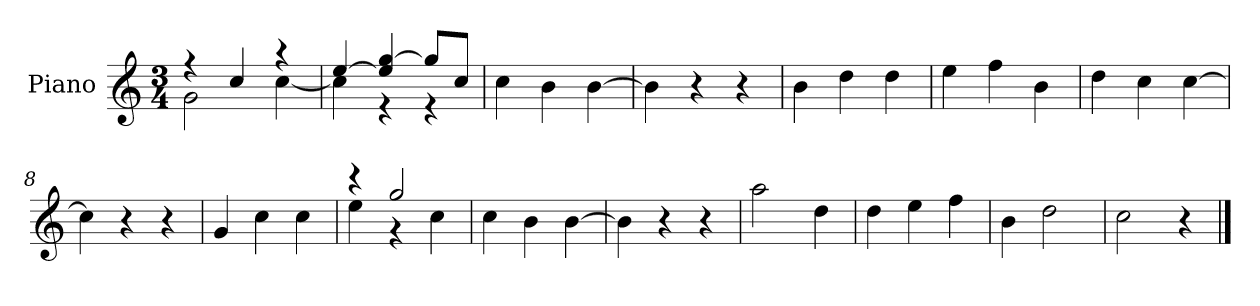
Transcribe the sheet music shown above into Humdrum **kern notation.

**kern
*part1
*staff1
*I"Piano
*I'P-no
*clefG2
*k[]
*M3/4
*MM180
=1
*^
4r	2g\
4cc/	.
4r	[4cc\
=2	=2
[4ee/	4cc\]
4ee/] [4gg/	4r
8gg/L]	4r
8cc/J	.
*v	*v
=3
4cc\
4b\
[4b\
=4
4b\]
4r
4r
=5
4b\
4dd\
4dd\
=6
4ee\
4ff\
4b\
=7
4dd\
4cc\
[4cc\
=8
4cc\]
4r
4r
=9
4g/
4cc\
4cc\
=10
*^
4r	4ee\
2gg/	4r
.	4cc\
*v	*v
!!LO:LB:g=z
=11
4cc\
4b\
[4b\
=12
4b\]
4r
4r
=13
2aa\
4dd\
=14
4dd\
4ee\
4ff\
=15
4b\
2dd\
=16
2cc\
4r
==
*-
